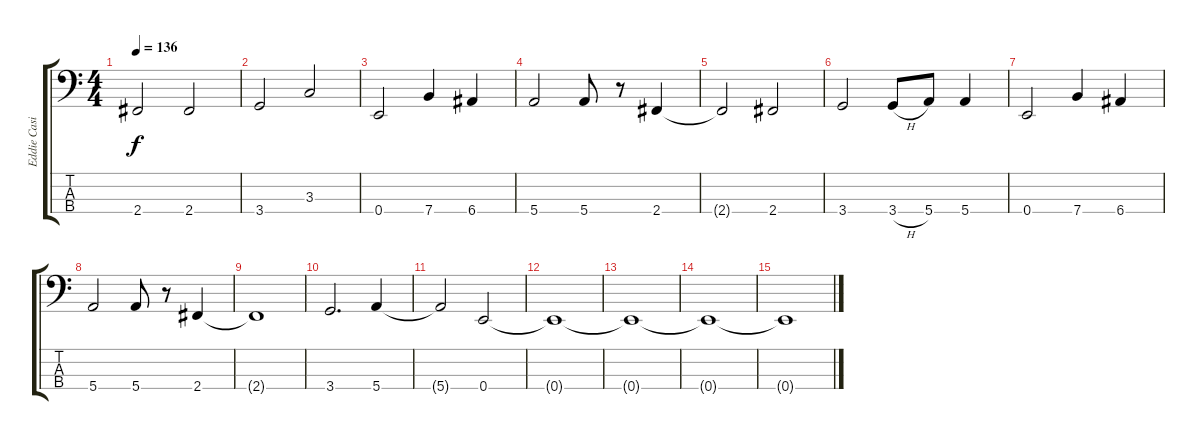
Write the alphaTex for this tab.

\track ("Eddie Casillas" "Eddie Casi") {instrument electricbassfinger}
\staff {score tabs}
\tuning (G2 D2 A1 E1) {hide}
\ts (4 4)
\tempo 136
\clef f4
\ks c
2.4{t}.2{dy f} 2.4.2 |
3.4.2 3.3.2 |
0.4.2 7.4.4 6.4.4 |
5.4.2 5.4.8 r.8 2.4.4 |
2.4{t}.2 2.4.2 |
3.4.2 3.4{h}.8 5.4.8 5.4.4 |
0.4.2 7.4.4 6.4.4 |
5.4.2 5.4.8 r.8 2.4.4 |
2.4{t}.1 |
3.4.2{d} 5.4.4 |
5.4{t}.2 0.4.2 |
0.4{t}.1 |
0.4{t}.1 |
0.4{t}.1 |
0.4{t}.1
